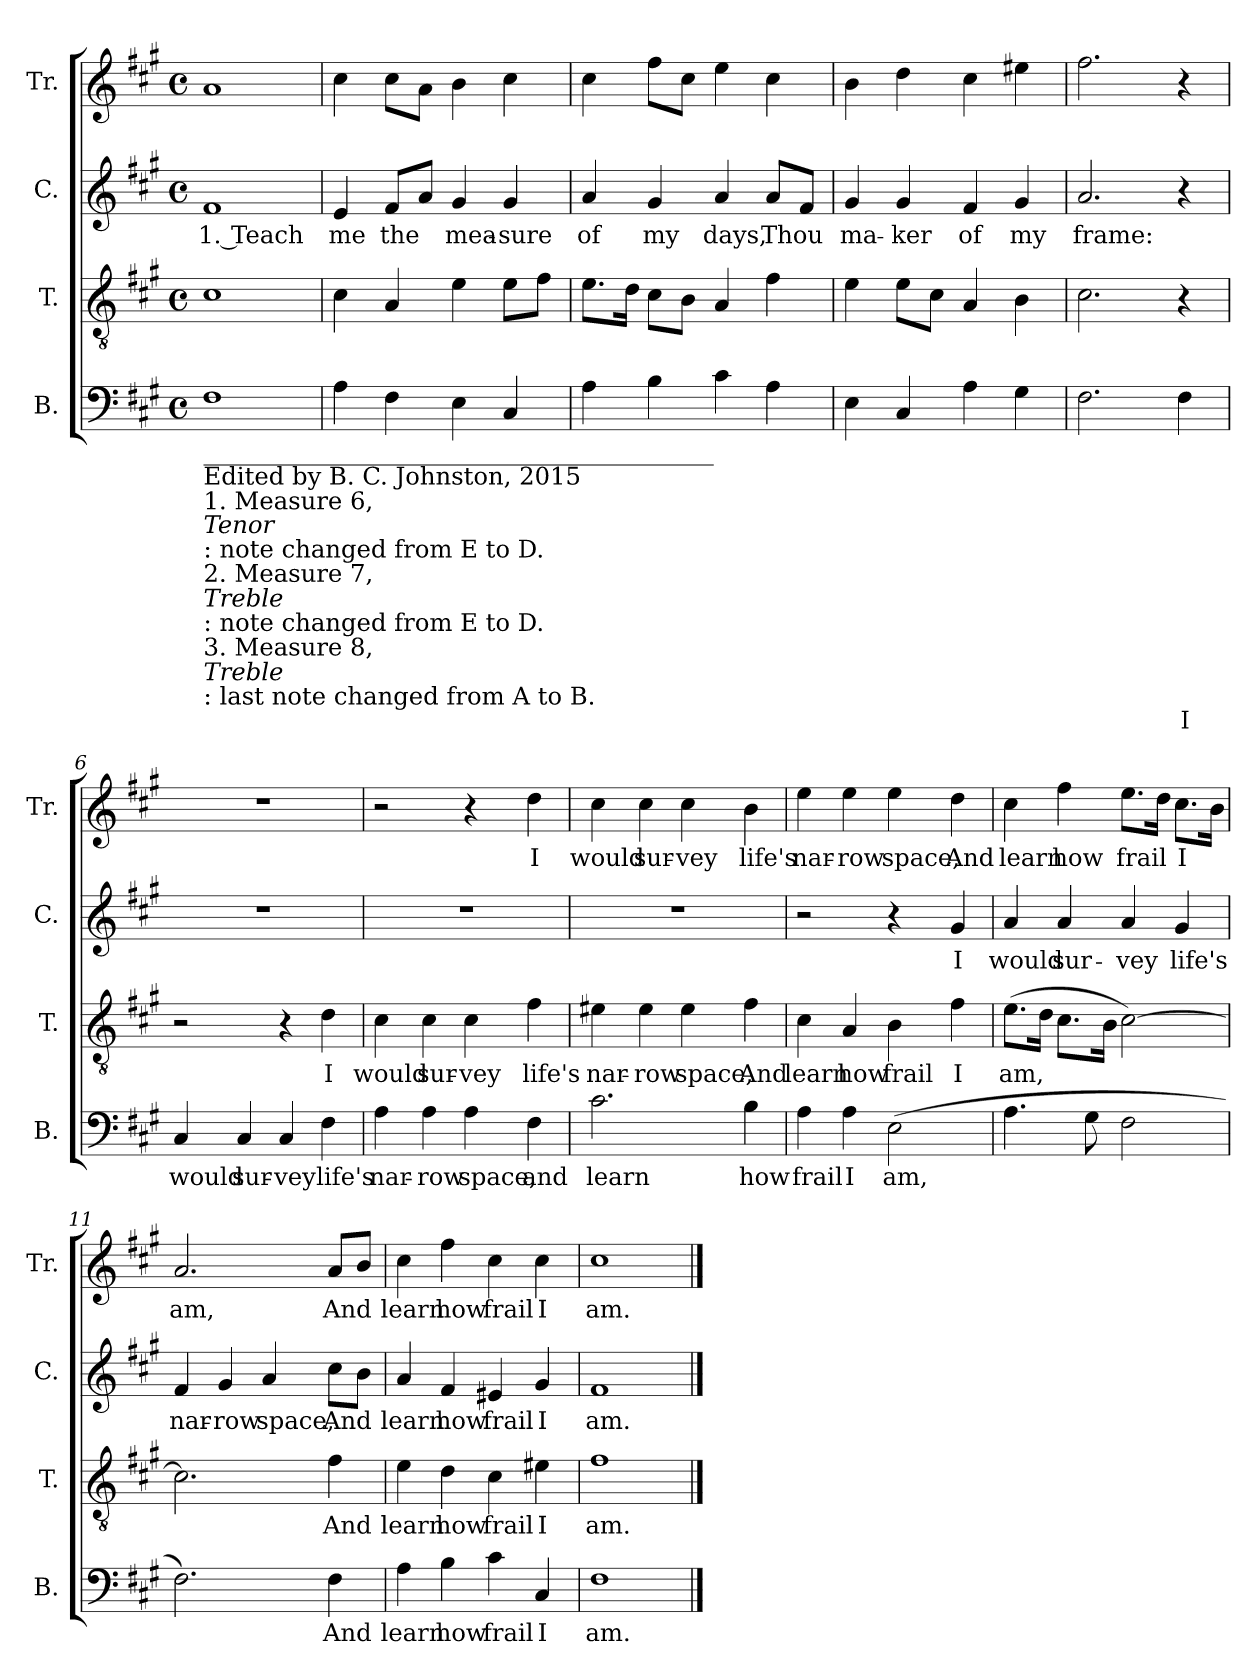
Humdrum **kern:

**kern	**text	**kern	**text	**kern	**text	**kern	**text
*part4	*part4	*part3	*part3	*part2	*part2	*part1	*part1
*staff4	*staff4	*staff3	*staff3	*staff2	*staff2	*staff1	*staff1
*I"B.	*	*I"T.	*	*I"C.	*	*I"Tr.	*
*I'B.	*	*I'T.	*	*I'C.	*	*I'Tr.	*
*clefF4	*	*clefGv2	*	*clefG2	*	*clefG2	*
*k[f#c#g#]	*	*k[f#c#g#]	*	*k[f#c#g#]	*	*k[f#c#g#]	*
*M4/4	*	*M4/4	*	*M4/4	*	*M4/4	*
*met(c)	*	*met(c)	*	*met(c)	*	*met(c)	*
=1	=1	=1	=1	=1	=1	=1	=1
!LO:TX:b:t=__________________________________________	!	!	!	!	!	!	!
!LO:TX:b:t=Edited by B. C. Johnston, 2015	!	!	!	!	!	!	!
!LO:TX:b:t=1. Measure 6,	!	!	!	!	!	!	!
!LO:TX:b:i:t=Tenor	!	!	!	!	!	!	!
!LO:TX:b:t=&colon; note changed from E to D.	!	!	!	!	!	!	!
!LO:TX:b:t=2. Measure 7,	!	!	!	!	!	!	!
!LO:TX:b:i:t=Treble	!	!	!	!	!	!	!
!LO:TX:b:t=&colon; note changed from E to D.	!	!	!	!	!	!	!
!LO:TX:b:t=3. Measure 8,	!	!	!	!	!	!	!
!LO:TX:b:i:t=Treble	!	!	!	!	!	!	!
!LO:TX:b:t=&colon; last note changed from A to B.	!	!	!	!	!	!	!
1F#	.	1c#	.	1f#	1. Teach	1a	.
=2	=2	=2	=2	=2	=2	=2	=2
4A\	.	4c#\	.	4e/	me	4cc#\	.
4F#\	.	4A/	.	8f#/L	the	8cc#\L	.
.	.	.	.	8a/J	.	8a\J	.
4E\	.	4e\	.	4g#/	mea-	4b\	.
4C#/	.	8e\L	.	4g#/	-sure	4cc#\	.
.	.	8f#\J	.	.	.	.	.
=3	=3	=3	=3	=3	=3	=3	=3
4A\	.	8.e\L	.	4a/	of	4cc#\	.
.	.	16d\Jk	.	.	.	.	.
4B\	.	8c#\L	.	4g#/	my	8ff#\L	.
.	.	8B\J	.	.	.	8cc#\J	.
4c#\	.	4A/	.	4a/	days,	4ee\	.
4A\	.	4f#\	.	8a/L	Thou	4cc#\	.
.	.	.	.	8f#/J	.	.	.
=4	=4	=4	=4	=4	=4	=4	=4
4E\	.	4e\	.	4g#/	ma-	4b\	.
4C#/	.	8e\L	.	4g#/	-ker	4dd\	.
.	.	8c#\J	.	.	.	.	.
4A\	.	4A/	.	4f#/	of	4cc#\	.
4G#\	.	4B\	.	4g#/	my	4ee#X\	.
=5	=5	=5	=5	=5	=5	=5	=5
2.F#\	.	2.c#\	.	2.a/	frame:	2.ff#\	.
4F#\	I	4r	.	4r	.	4r	.
=6	=6	=6	=6	=6	=6	=6	=6
4C#/	would	2r	.	1r	.	1r	.
4C#/	sur-	.	.	.	.	.	.
4C#/	-vey	4r	.	.	.	.	.
4F#\	life's	4d\	I	.	.	.	.
=7	=7	=7	=7	=7	=7	=7	=7
4A\	nar-	4c#\	would	1r	.	2r	.
4A\	-row	4c#\	sur-	.	.	.	.
4A\	space,	4c#\	-vey	.	.	4r	.
4F#\	and	4f#\	life's	.	.	4dd\	I
!!LO:LB:g=z
=8	=8	=8	=8	=8	=8	=8	=8
2.c#\	learn	4e#X\	nar-	1r	.	4cc#\	would
.	.	4e#\	-row	.	.	4cc#\	sur-
.	.	4e#\	space,	.	.	4cc#\	-vey
4B\	how	4f#\	And	.	.	4b\	life's
=9	=9	=9	=9	=9	=9	=9	=9
4A\	frail	4c#\	learn	2r	.	4ee\	nar-
4A\	I	4A/	how	.	.	4ee\	-row
(2E\	am,	4B\	frail	4r	.	4ee\	space,
.	.	4f#\	I	4g#/	I	4dd\	And
=10	=10	=10	=10	=10	=10	=10	=10
4.A\	.	(8.e\L	am,	4a/	would	4cc#\	learn
.	.	16d\Jk	.	.	.	.	.
.	.	8.c#\L	.	4a/	sur-	4ff#\	how
8G#\	.	.	.	.	.	.	.
.	.	16B\Jk	.	.	.	.	.
2F#\	.	[2c#\)	.	4a/	-vey	8.ee\L	frail
.	.	.	.	.	.	16dd\Jk	.
.	.	.	.	4g#/	life's	8.cc#\L	I
.	.	.	.	.	.	16b\Jk	.
=11	=11	=11	=11	=11	=11	=11	=11
2.F#\)	.	2.c#\]	.	4f#/	nar-	2.a/	am,
.	.	.	.	4g#/	-row	.	.
.	.	.	.	4a/	space,	.	.
4F#\	And	4f#\	And	8cc#\L	And	8a/L	And
.	.	.	.	8b\J	.	8b/J	.
=12	=12	=12	=12	=12	=12	=12	=12
4A\	learn	4e\	learn	4a/	learn	4cc#\	learn
4B\	how	4d\	how	4f#/	how	4ff#\	how
4c#\	frail	4c#\	frail	4e#X/	frail	4cc#\	frail
4C#/	I	4e#X\	I	4g#/	I	4cc#\	I
=13	=13	=13	=13	=13	=13	=13	=13
1F#	am.	1f#	am.	1f#	am.	1cc#	am.
==	==	==	==	==	==	==	==
*-	*-	*-	*-	*-	*-	*-	*-
